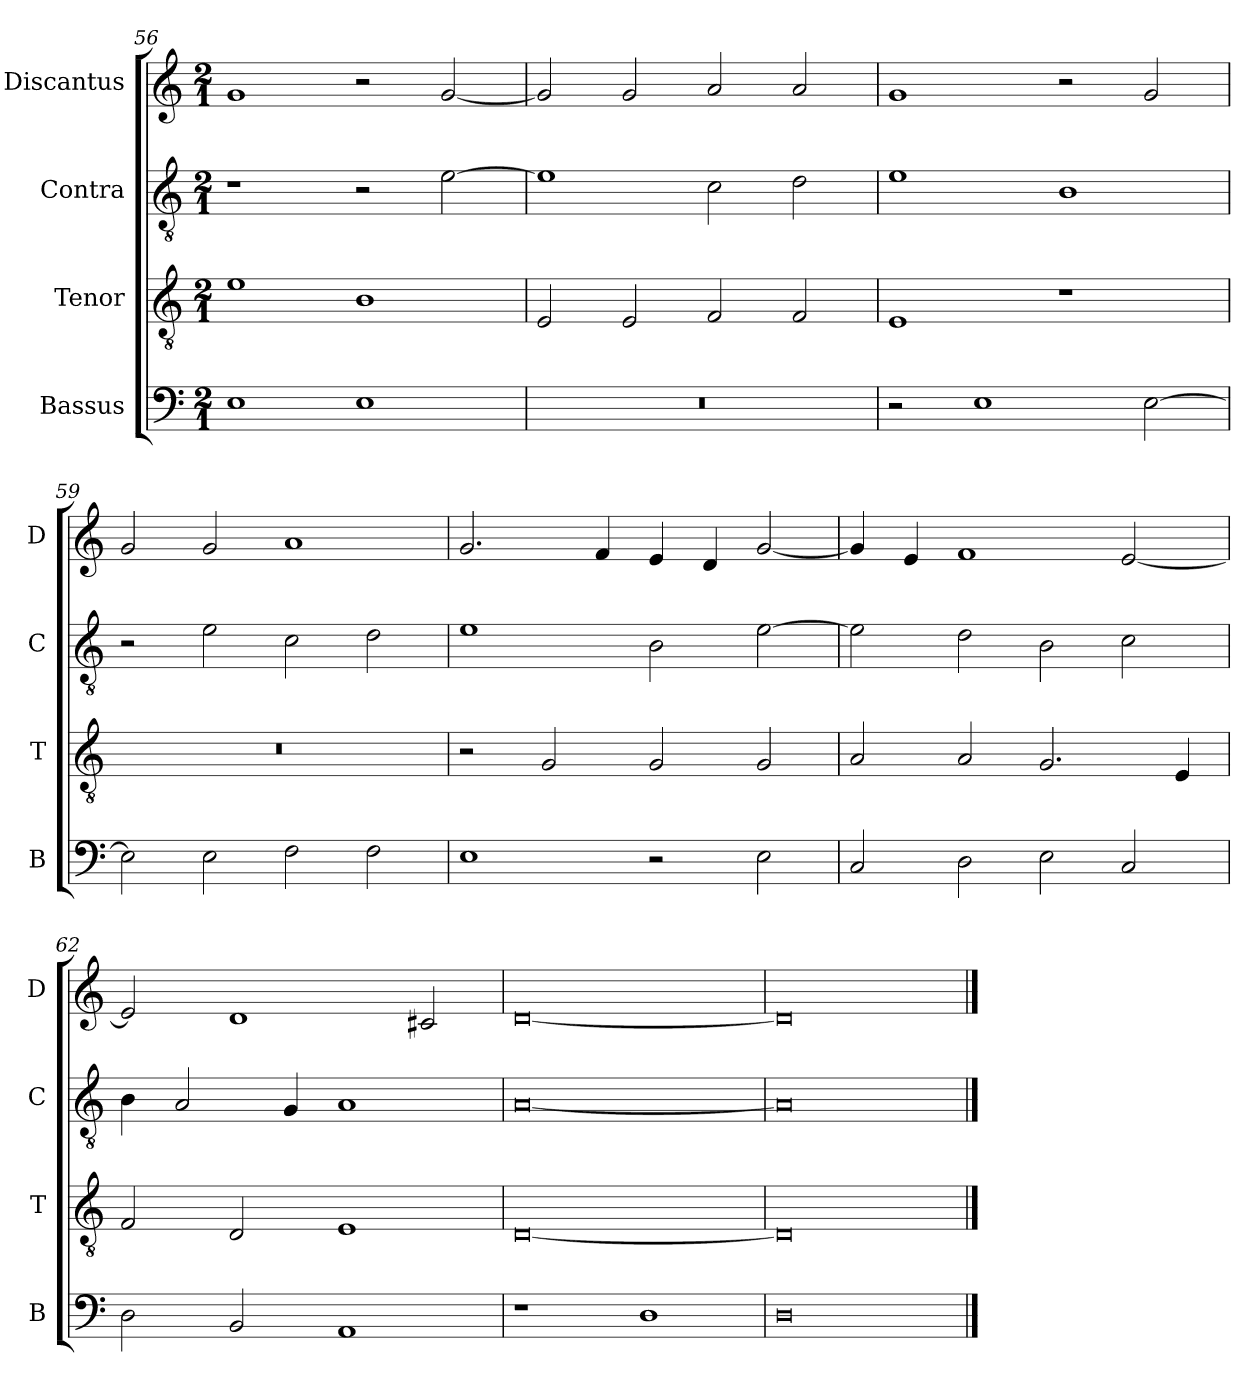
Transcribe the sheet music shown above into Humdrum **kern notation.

**kern	**kern	**kern	**kern
*part4	*part3	*part2	*part1
*staff4	*staff3	*staff2	*staff1
*I"Bassus	*I"Tenor	*I"Contra	*I"Discantus
*I'B	*I'T	*I'C	*I'D
*clefF4	*clefGv2	*clefGv2	*clefG2
*k[]	*k[]	*k[]	*k[]
*M2/1	*M2/1	*M2/1	*M2/1
=56	=56	=56	=56
1E	1e	1r	1g
1E	1B	2r	2r
.	.	[2e\	[2g/
=57	=57	=57	=57
0r	2E/	1e]	2g/]
.	2E/	.	2g/
.	2F/	2c\	2a/
.	2F/	2d\	2a/
=58	=58	=58	=58
2r	1E	1e	1g
1E	.	.	.
.	1r	1B	2r
[2E\	.	.	2g/
=59	=59	=59	=59
2E\]	0r	2r	2g/
2E\	.	2e\	2g/
2F\	.	2c\	1a
2F\	.	2d\	.
=60	=60	=60	=60
1E	2r	1e	2.g/
.	2G/	.	.
.	.	.	4f/
2r	2G/	2B\	4e/
.	.	.	4d/
2E\	2G/	[2e\	[2g/
=61	=61	=61	=61
2C/	2A/	2e\]	4g/]
.	.	.	4e/
2D\	2A/	2d\	1f
2E\	2.G/	2B\	.
2C/	.	2c\	[2e/
.	4E/	.	.
=62	=62	=62	=62
2D\	2F/	4B\	2e/]
.	.	2A/	.
2BB/	2D/	.	1d
.	.	4G/	.
1AA	1E	1A	.
.	.	.	2c#X/
=63	=63	=63	=63
1r	[0D	[0A	[0d
1D	.	.	.
=64	=64	=64	=64
0D	0D]	0A]	0d]
==	==	==	==
*-	*-	*-	*-
